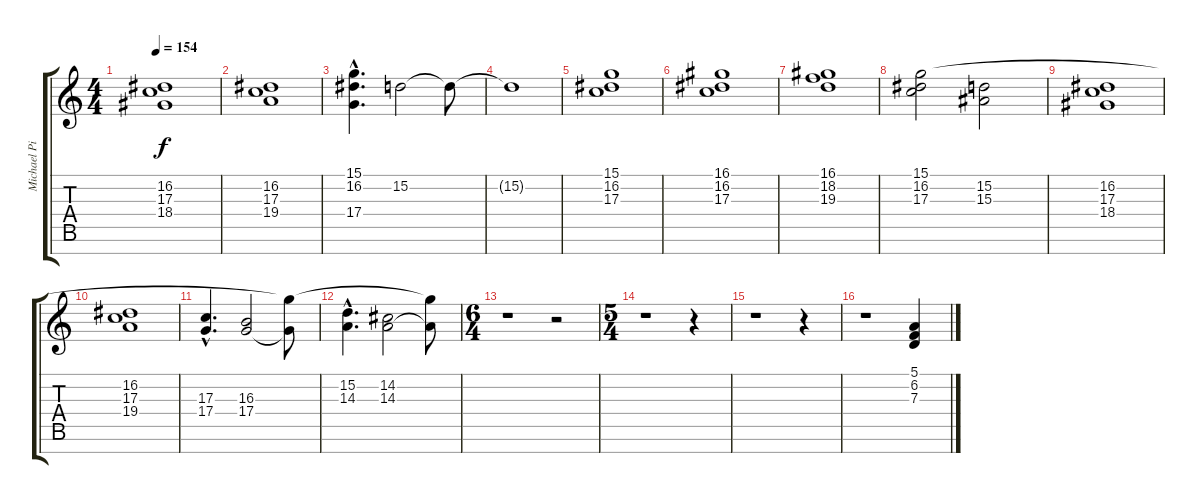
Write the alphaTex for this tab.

\track ("Michael Pinnella" "Michael Pi") {instrument synthstrings1}
\staff {score tabs}
\tuning (E4 B3 G3 D3 A2 E2 B1) {hide}
\ts (4 4)
\tempo 154
\clef g2
\ks c
(16.2 17.3 18.4).1{dy f} |
(16.2 17.3 19.4).1 |
(15.1 16.2{hac} 17.4).4{d} 15.2.2 15.2{t}.8 |
15.2{t}.1 |
(15.1 16.2 17.3).1 |
(16.1 16.2 17.3).1 |
(16.1 18.2 19.3).1 |
(15.1 16.2 17.3).2 (15.2 15.3).2 |
(16.2 17.3 18.4).1 |
(16.2 17.3 19.4).1 |
(17.3{hac} 17.4{hac}).4{d} (16.3 17.4).2 (15.1{t} 17.4{t}).8 |
(15.2{hac} 14.3{hac}).4{d} (14.2 14.3).2 (15.1{t} 14.3{t}).8 |
\ts (6 4)
r.1 r.2 |
\ts (5 4)
r.1 r.4 |
r.1 r.4 |
r.1 (5.1 6.2 7.3).4{volume 12}
